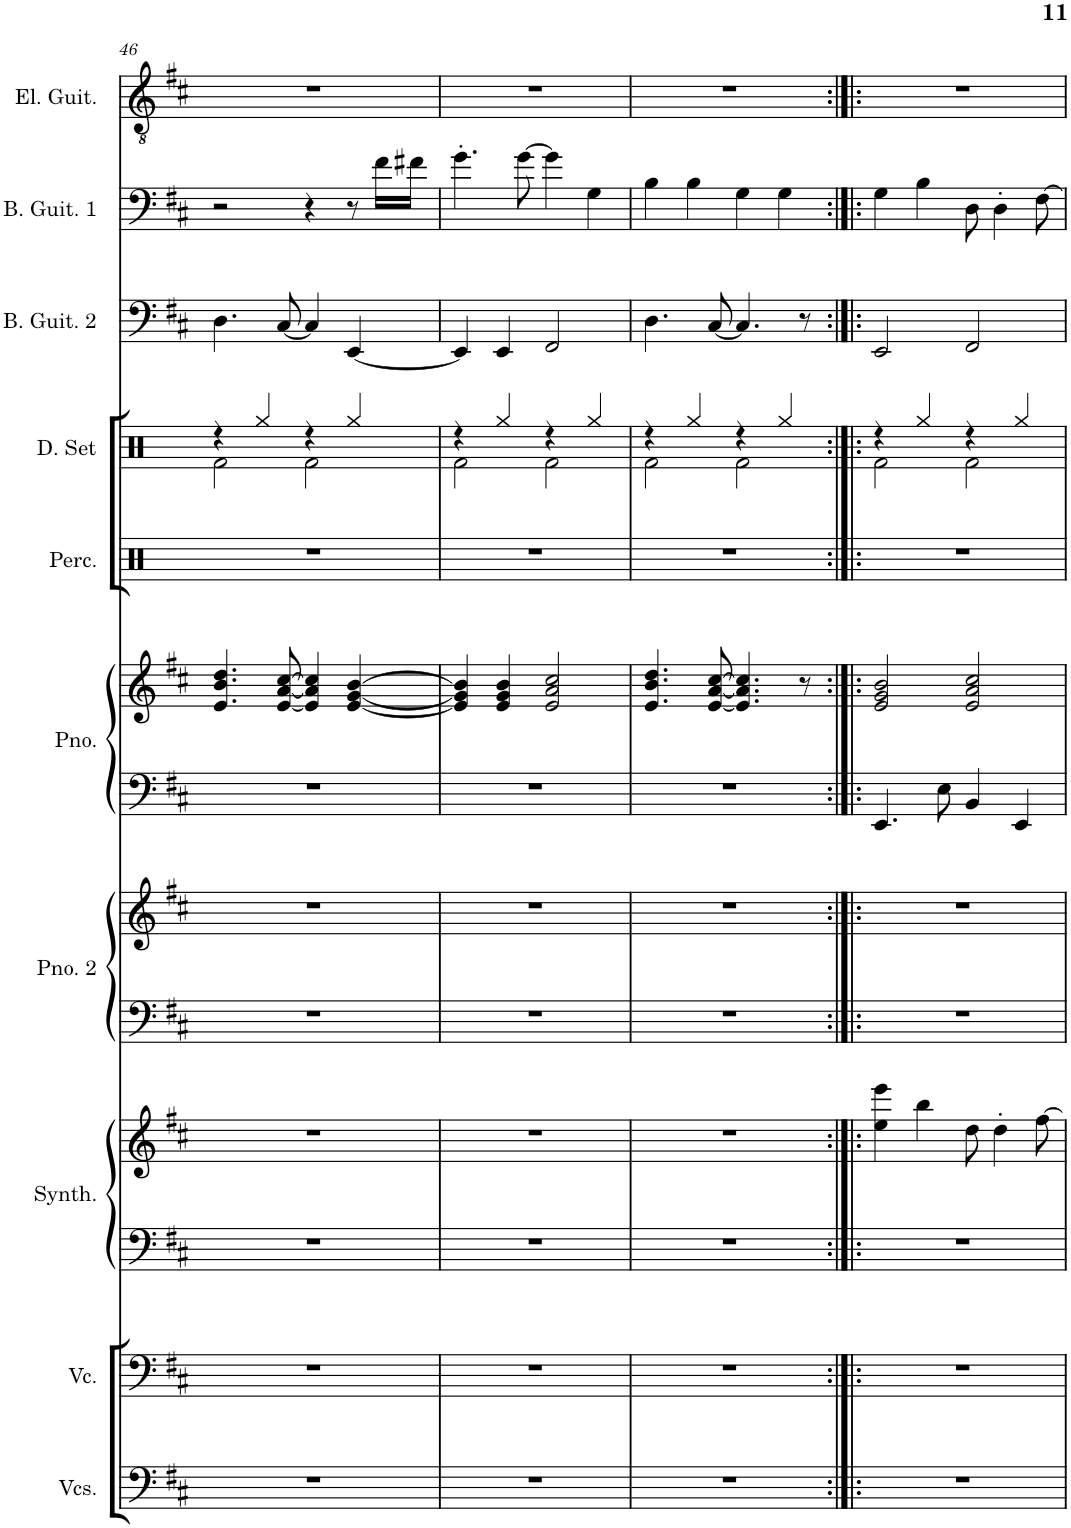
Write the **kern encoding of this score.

**kern	**kern	**kern	**kern	**kern	**kern	**kern	**kern	**kern	**kern	**kern	**kern	**kern
*part10	*part9	*part8	*part8	*part7	*part7	*part6	*part6	*part5	*part4	*part3	*part2	*part1
*staff13	*staff12	*staff11	*staff10	*staff9	*staff8	*staff7	*staff6	*staff5	*staff4	*staff3	*staff2	*staff1
*I"Violoncellos	*I"Violoncello	*I"Saw Synthesiser	*	*I"Piano 2	*	*I"Piano	*	*I"Percussion	*I"Drumset	*I"Bass Guitar 2	*I"Bass Guitar 1	*I"Electric Guitar
*I'Vcs.	*I'Vc.	*I'Synth.	*	*I'Pno. 2	*	*I'Pno.	*	*I'Perc.	*I'D. Set	*I'B. Guit. 2	*I'B. Guit. 1	*I'El. Guit.
!!LO:PB:g=z
*clefF4	*clefF4	*clefF4	*clefG2	*clefF4	*clefG2	*clefF4	*clefG2	*clefX	*clefX	*clefF4	*clefF4	*clefGv2
*	*	*	*	*	*	*	*	*	*	*Trd7c12	*Trd7c12	*
*k[f#c#]	*k[f#c#]	*k[f#c#]	*k[f#c#]	*k[f#c#]	*k[f#c#]	*k[f#c#]	*k[f#c#]	*k[]	*k[]	*k[f#c#]	*k[f#c#]	*k[f#c#]
*M4/4	*M4/4	*M4/4	*M4/4	*M4/4	*M4/4	*M4/4	*M4/4	*M4/4	*M4/4	*M4/4	*M4/4	*M4/4
=46	=46	=46	=46	=46	=46	=46	=46	=46	=46	=46	=46	=46
*	*	*	*	*	*	*	*	*	*^	*	*	*
1r	1r	1r	1r	1r	1r	1r	4.e/ 4.b/ 4.dd/	1r	4r	2Rf\	4.D\	2r	1r
.	.	.	.	.	.	.	.	.	4Rgg/	.	.	.	.
.	.	.	.	.	.	.	[8e/ [8a/ [8cc#/	.	.	.	[8C#/	.	.
.	.	.	.	.	.	.	4e/] 4a/] 4cc#/]	.	4r	2Rf\	4C#/]	4r	.
.	.	.	.	.	.	.	[4e/ [4g/ [4b/	.	4Rgg/	.	[4EE/	8r	.
.	.	.	.	.	.	.	.	.	.	.	.	16f#\LL	.
.	.	.	.	.	.	.	.	.	.	.	.	16f#X\JJ	.
=47	=47	=47	=47	=47	=47	=47	=47	=47	=47	=47	=47	=47	=47
1r	1r	1r	1r	1r	1r	1r	4e/] 4g/] 4b/]	1r	4r	2Rf\	4EE/]	4.g'\	1r
.	.	.	.	.	.	.	4e/ 4g/ 4b/	.	4Rgg/	.	4EE/	.	.
.	.	.	.	.	.	.	.	.	.	.	.	[8g\	.
.	.	.	.	.	.	.	2e/ 2a/ 2cc#/	.	4r	2Rf\	2FF#/	4g\]	.
.	.	.	.	.	.	.	.	.	4Rgg/	.	.	4G\	.
=48	=48	=48	=48	=48	=48	=48	=48	=48	=48	=48	=48	=48	=48
1r	1r	1r	1r	1r	1r	1r	4.e/ 4.b/ 4.dd/	1r	4r	2Rf\	4.D\	4B\	1r
.	.	.	.	.	.	.	.	.	4Rgg/	.	.	4B\	.
.	.	.	.	.	.	.	[8e/ [8a/ [8cc#/	.	.	.	[8C#/	.	.
.	.	.	.	.	.	.	4.e/] 4.a/] 4.cc#/]	.	4r	2Rf\	4.C#/]	4G\	.
.	.	.	.	.	.	.	.	.	4Rgg/	.	.	4G\	.
.	.	.	.	.	.	.	8r	.	.	.	8r	.	.
=49:|!|:	=49:|!|:	=49:|!|:	=49:|!|:	=49:|!|:	=49:|!|:	=49:|!|:	=49:|!|:	=49:|!|:	=49:|!|:	=49:|!|:	=49:|!|:	=49:|!|:	=49:|!|:
1r	1r	1r	4ee\ 4eee\	1r	1r	4.EE/	2e/ 2g/ 2b/	1r	4r	2Rf\	2EE/	4G\	1r
.	.	.	4bb\	.	.	.	.	.	4Rgg/	.	.	4B\	.
.	.	.	.	.	.	8E\	.	.	.	.	.	.	.
.	.	.	8dd\	.	.	4BB/	2e/ 2a/ 2cc#/	.	4r	2Rf\	2FF#/	8D\	.
.	.	.	4dd'\	.	.	.	.	.	.	.	.	4D'\	.
.	.	.	.	.	.	4EE/	.	.	4Rgg/	.	.	.	.
.	.	.	[8ff#\	.	.	.	.	.	.	.	.	[8F#\	.
*	*	*	*	*	*	*	*	*	*v	*v	*	*	*
=	=	=	=	=	=	=	=	=	=	=	=	=
*-	*-	*-	*-	*-	*-	*-	*-	*-	*-	*-	*-	*-
